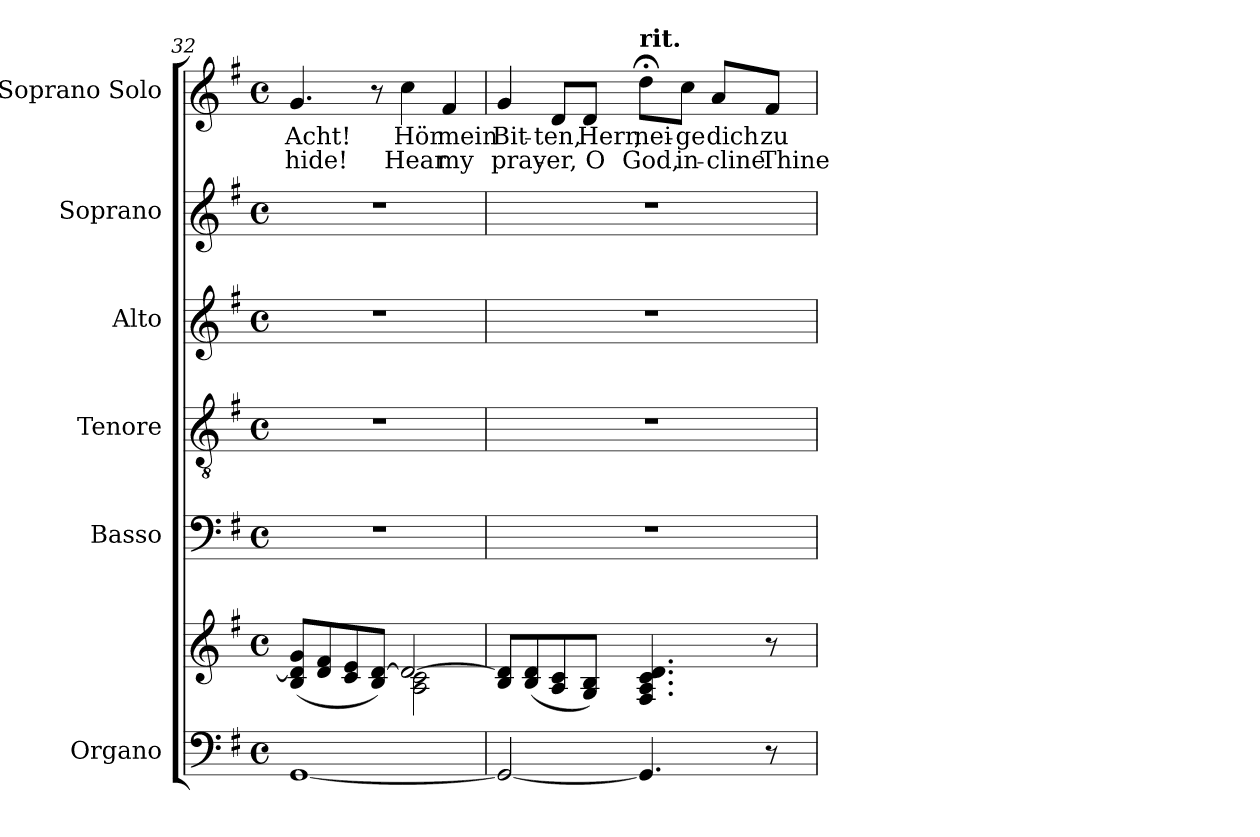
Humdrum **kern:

**kern	**kern	**kern	**kern	**kern	**kern	**kern	**text	**text
*part6	*part6	*part5	*part4	*part3	*part2	*part1	*part1	*part1
*staff7	*staff6	*staff5	*staff4	*staff3	*staff2	*staff1	*staff1	*staff1
*I"Organo	*	*I"Basso	*I"Tenore	*I"Alto	*I"Soprano	*I"Soprano Solo	*	*
*clefF4	*clefG2	*clefF4	*clefGv2	*clefG2	*clefG2	*clefG2	*	*
*k[f#]	*k[f#]	*k[f#]	*k[f#]	*k[f#]	*k[f#]	*k[f#]	*	*
*M4/4	*M4/4	*M4/4	*M4/4	*M4/4	*M4/4	*M4/4	*	*
*met(c)	*met(c)	*met(c)	*met(c)	*met(c)	*met(c)	*met(c)	*	*
=32	=32	=32	=32	=32	=32	=32	=32	=32
*	*^	*	*	*	*	*	*	*
[1GG	(8B/ 8d/] 8g/L	2ryy	1r	1r	1r	1r	4.g/	Acht!	hide!
.	8d/ 8f#/	.	.	.	.	.	.	.	.
.	8c/ 8e/	.	.	.	.	.	.	.	.
.	8B/ [8d/J)	.	.	.	.	.	8r	.	.
.	2d/_	2A\ 2c\	.	.	.	.	4cc\	Hör	Hear
.	.	.	.	.	.	.	4f#/	mein	my
*	*v	*v	*	*	*	*	*	*	*
=33	=33	=33	=33	=33	=33	=33	=33	=33
2GG/_	8B/ 8d/]L	1r	1r	1r	1r	4g/	Bit-	pray-
.	(8B/ 8d/	.	.	.	.	.	.	.
.	8A/ 8c/	.	.	.	.	8d/L	-ten,	-er,
.	8G/ 8B/J)	.	.	.	.	8d/J	Herr,	O
!	!	!	!	!	!	!LO:TX:a:B:t=rit.	!	!
4.GG/]	4.F#/ 4.A/ 4.c/ 4.d/	.	.	.	.	8dd;<\L	nei-	God,
.	.	.	.	.	.	8cc\J	-ge	in-
.	.	.	.	.	.	8a/L	dich	cline
8r	8r	.	.	.	.	8f#/J	zu	Thine
=	=	=	=	=	=	=	=	=
*-	*-	*-	*-	*-	*-	*-	*-	*-
